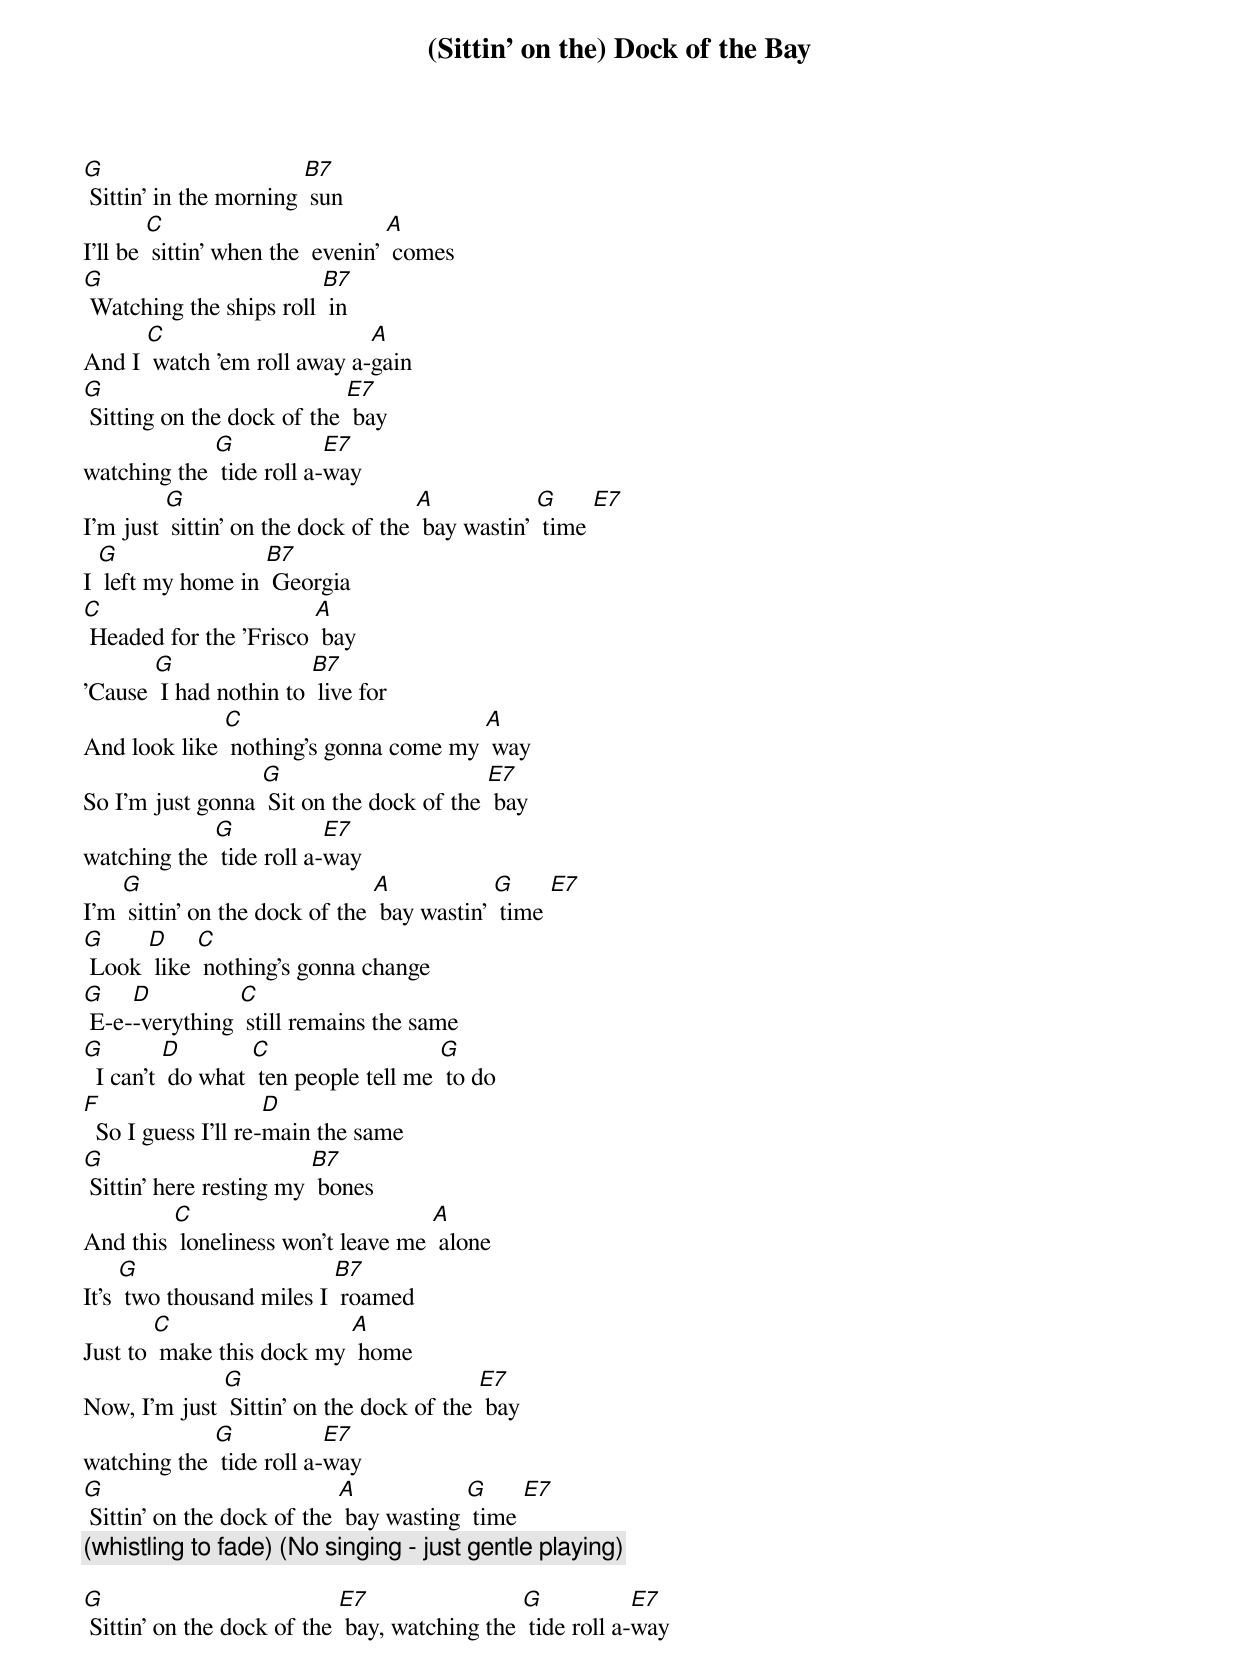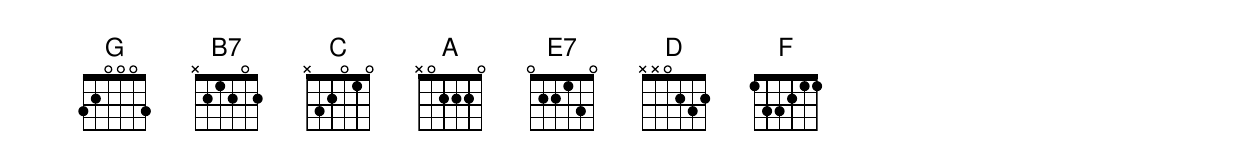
{t: (Sittin' on the) Dock of the Bay }
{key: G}
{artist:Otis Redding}
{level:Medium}
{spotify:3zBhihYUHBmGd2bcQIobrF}

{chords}

[G] Sittin' in the morning [B7] sun
I'll be [C] sittin' when the  evenin' [A] comes
[G] Watching the ships roll [B7] in
And I [C] watch 'em roll away a-[A]gain
{c:}
[G] Sitting on the dock of the [E7] bay
watching the [G] tide roll a-[E7]way
I'm just [G] sittin' on the dock of the [A] bay wastin' [G] time [E7]
{c:}
I [G] left my home in [B7] Georgia
[C] Headed for the 'Frisco [A] bay
'Cause [G] I had nothin to [B7] live for
And look like [C] nothing's gonna come my [A] way
{c:}
So I'm just gonna [G] Sit on the dock of the [E7] bay
watching the [G] tide roll a-[E7]way
I'm [G] sittin' on the dock of the [A] bay wastin' [G] time [E7]
{c:}
[G] Look [D] like [C] nothing's gonna change
[G] E-e-[D]-verything [C] still remains the same
[G]  I can't [D] do what [C] ten people tell me [G] to do
[F]  So I guess I'll re-[D]main the same
{c:}
[G] Sittin' here resting my [B7] bones
And this [C] loneliness won't leave me [A] alone
It's [G] two thousand miles I [B7] roamed
Just to [C] make this dock my [A] home
{c:}
Now, I'm just [G] Sittin' on the dock of the [E7] bay
watching the [G] tide roll a-[E7]way
[G] Sittin' on the dock of the [A] bay wasting [G] time [E7]
{c:(whistling to fade) (No singing - just gentle playing) }

[G] Sittin' on the dock of the [E7] bay, watching the [G] tide roll a-[E7]way
